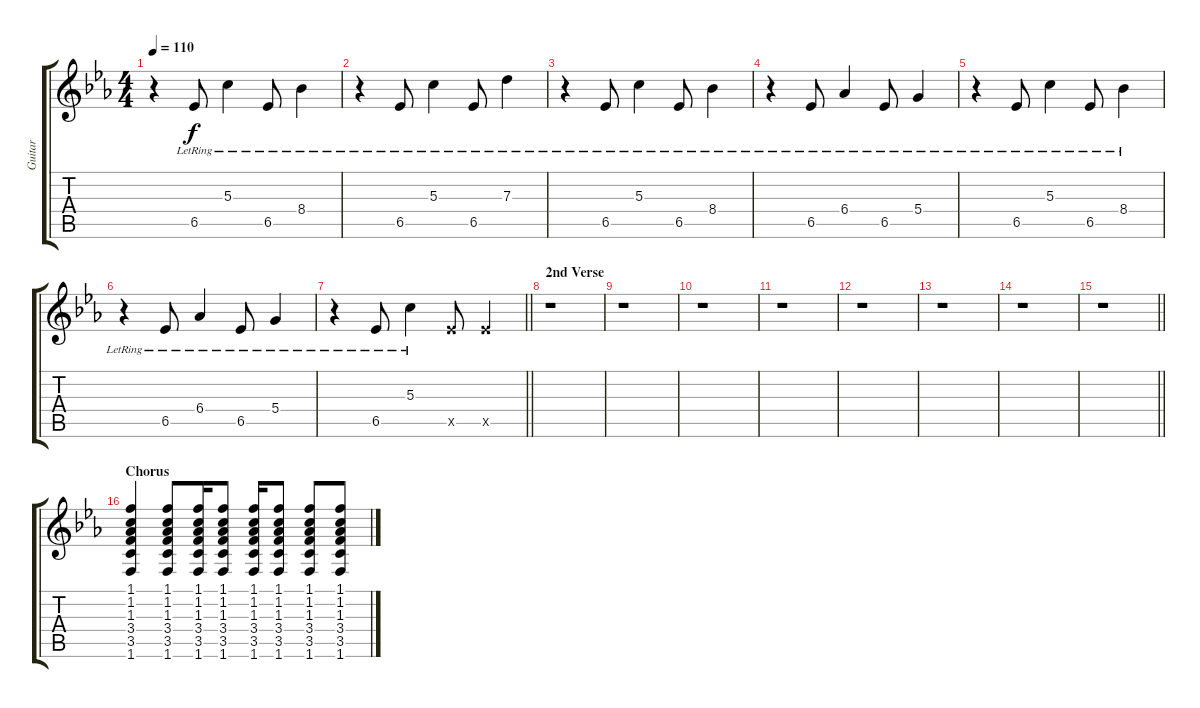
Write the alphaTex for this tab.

\track ("Guitar" "Guitar") {instrument acousticguitarsteel}
\staff {score tabs}
\tuning (E4 B3 G3 D3 A2 E2) {hide}
\ts (4 4)
\tempo 110
\clef g2
\ks eb
r.4{dy f} 6.5{lr}.8 5.3{lr}.4 6.5{lr}.8 8.4{lr}.4 |
r.4 6.5{lr}.8 5.3{lr}.4 6.5{lr}.8 7.3{lr}.4 |
r.4 6.5{lr}.8 5.3{lr}.4 6.5{lr}.8 8.4{lr}.4 |
r.4 6.5{lr}.8 6.4{lr}.4 6.5{lr}.8 5.4{lr}.4 |
r.4 6.5{lr}.8 5.3{lr}.4 6.5{lr}.8 8.4{lr}.4 |
r.4 6.5{lr}.8 6.4{lr}.4 6.5{lr}.8 5.4{lr}.4 |
\barLineRight lightlight
r.4 6.5{lr}.8 5.3{lr}.4 6.5{x}.8 6.5{x}.4 |
\section ("" "2nd Verse")
r.1 |
r.1 |
r.1 |
r.1 |
r.1 |
r.1 |
r.1 |
\barLineRight lightlight
r.1 |
\section ("" "Chorus")
(1.1 1.2 1.3 3.4 3.5 1.6).4 (1.1 1.2 1.3 3.4 3.5 1.6).8 (1.1 1.2 1.3 3.4 3.5 1.6).16 (1.1 1.2 1.3 3.4 3.5 1.6).8 (1.1 1.2 1.3 3.4 3.5 1.6).16 (1.1 1.2 1.3 3.4 3.5 1.6).8 (1.1 1.2 1.3 3.4 3.5 1.6).8 (1.1 1.2 1.3 3.4 3.5 1.6).8
